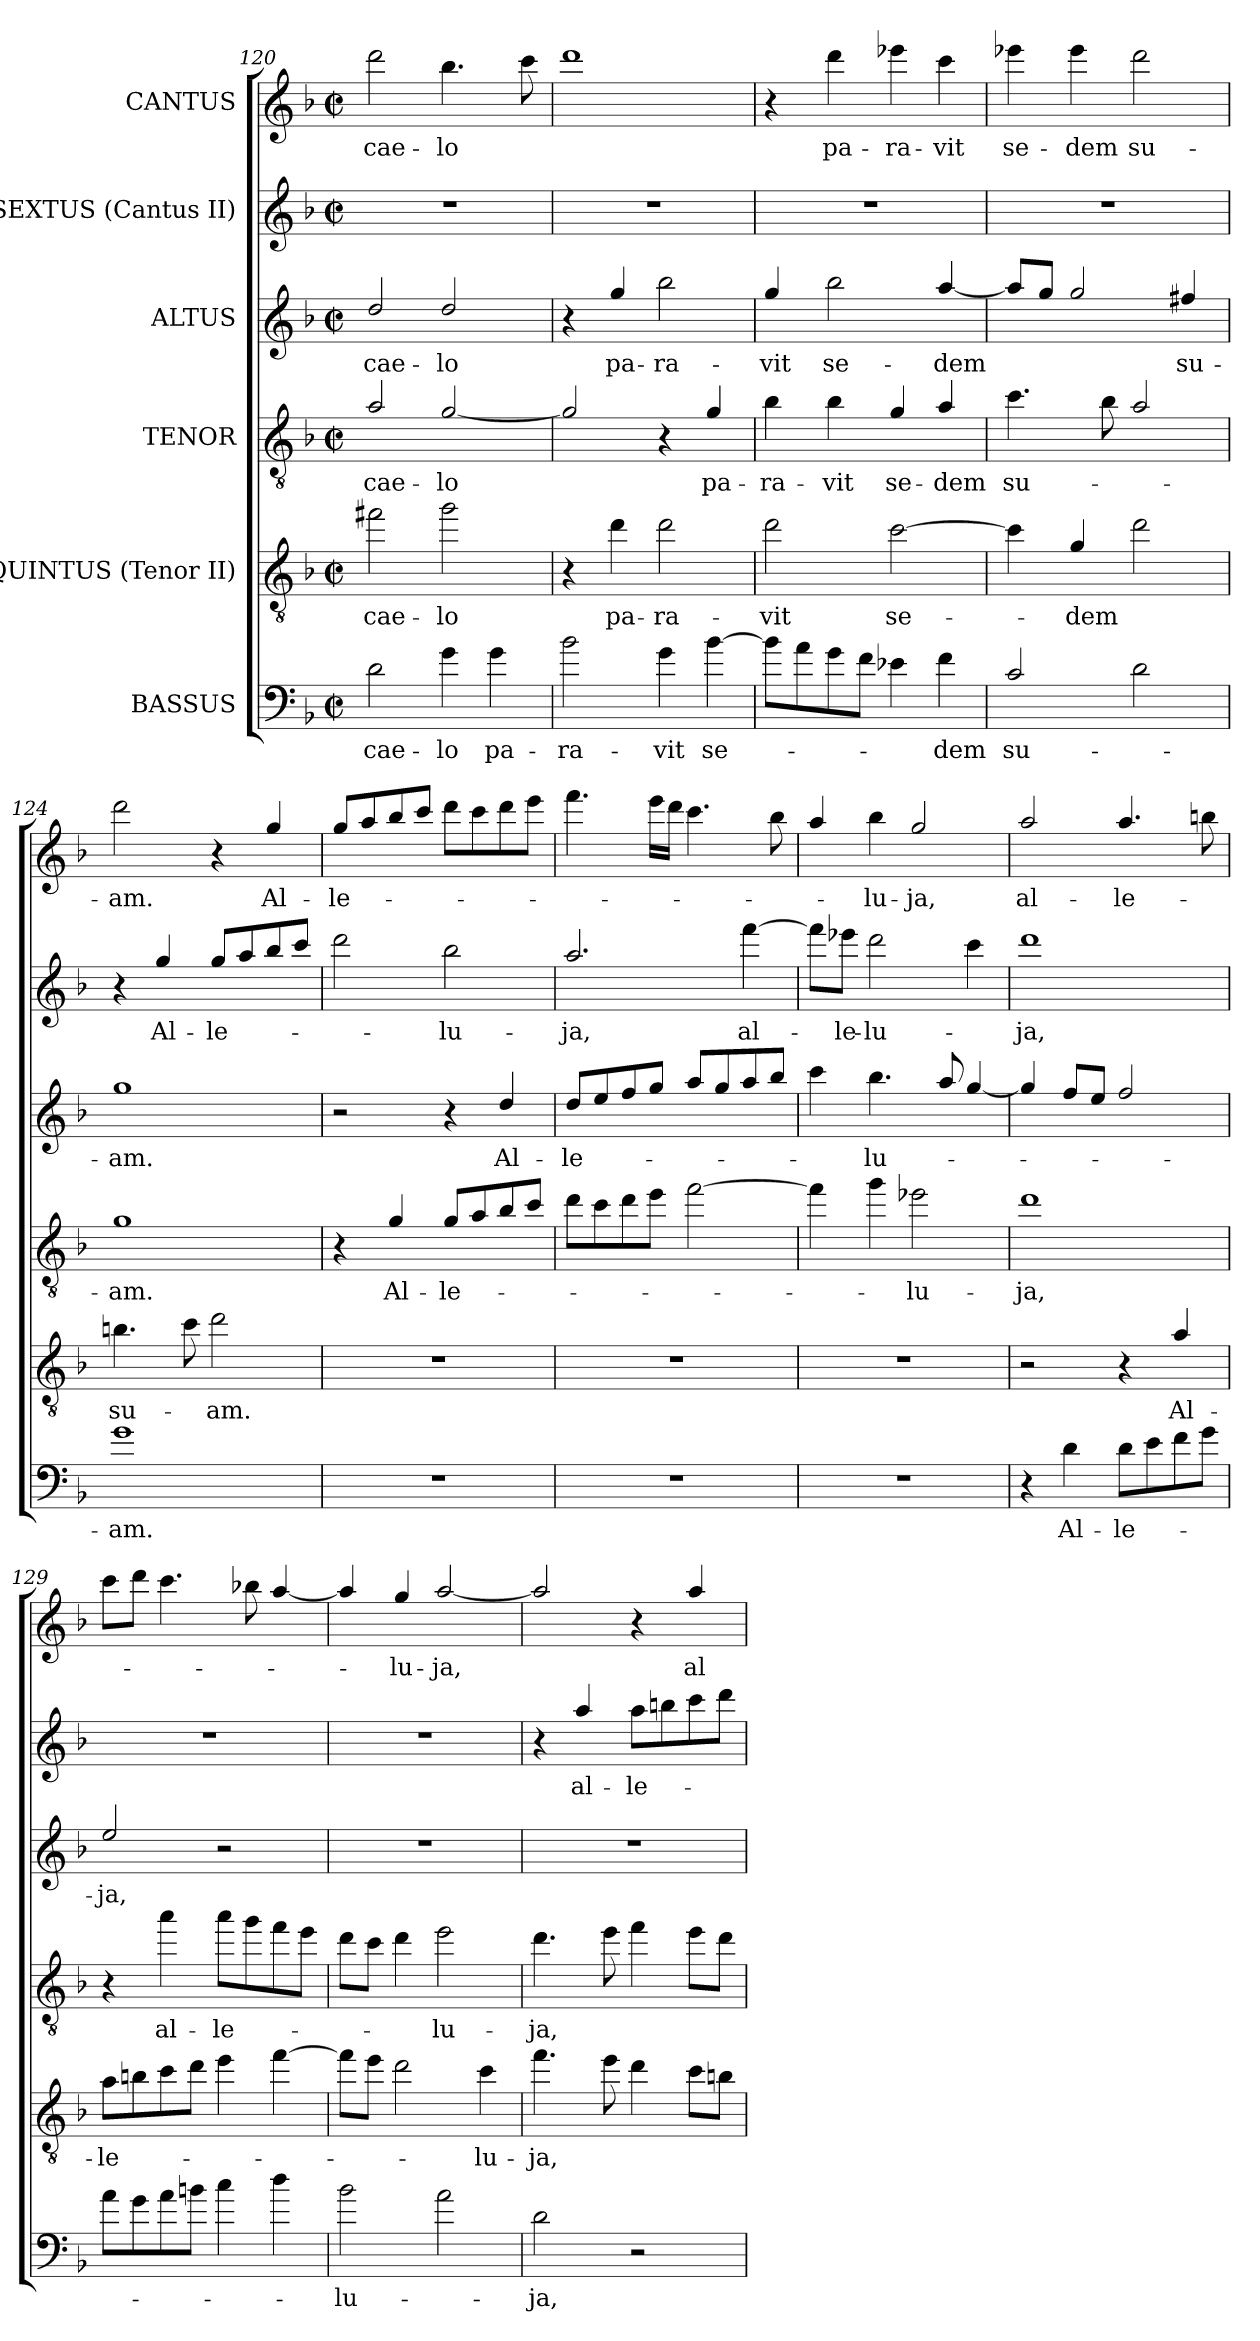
**kern	**text	**kern	**text	**kern	**text	**kern	**text	**kern	**text	**kern	**text
*part6	*part6	*part5	*part5	*part4	*part4	*part3	*part3	*part2	*part2	*part1	*part1
*staff6	*staff6	*staff5	*staff5	*staff4	*staff4	*staff3	*staff3	*staff2	*staff2	*staff1	*staff1
*I"BASSUS	*	*I"QUINTUS (Tenor II)	*	*I"TENOR	*	*I"ALTUS	*	*I"SEXTUS (Cantus II)	*	*I"CANTUS	*
*clefF4	*	*clefGv2	*	*clefGv2	*	*clefG2	*	*clefG2	*	*clefG2	*
*ITrd12c21	*	*ITrd8c14	*	*ITrd8c14	*	*ITrd12c21	*	*ITrd12c21	*	*ITrd12c21	*
*k[b-]	*	*k[b-]	*	*k[b-]	*	*k[b-]	*	*k[b-]	*	*k[b-]	*
*d:	*	*d:	*	*d:	*	*d:	*	*d:	*	*d:	*
*M2/2	*	*M2/2	*	*M2/2	*	*M2/2	*	*M2/2	*	*M2/2	*
*met(c|)	*	*met(c|)	*	*met(c|)	*	*met(c|)	*	*met(c|)	*	*met(c|)	*
=120	=120	=120	=120	=120	=120	=120	=120	=120	=120	=120	=120
2D\	cae-	2f#X\	cae-	2A/	cae-	2d/	cae-	1r	.	2dd\	cae-
4G\	-lo	2g\	-lo	[2G/	-lo	2d/	-lo	.	.	4.b-\	-lo
4G\	pa-	.	.	.	.	.	.	.	.	.	.
.	.	.	.	.	.	.	.	.	.	8cc\	.
=121	=121	=121	=121	=121	=121	=121	=121	=121	=121	=121	=121
2B-\	-ra-	4r	.	2G/]	.	4r	.	1r	.	1dd	.
.	.	4d\	pa-	.	.	4g/	pa-	.	.	.	.
4G\	-vit	2d\	-ra-	4r	.	2b-\	-ra-	.	.	.	.
[4B-\	se-	.	.	4G/	pa-	.	.	.	.	.	.
!!LO:LB:g=z
=122	=122	=122	=122	=122	=122	=122	=122	=122	=122	=122	=122
8B-\L]	.	2d\	-vit	4B-\	-ra-	4g/	-vit	1r	.	4r	.
8A\	.	.	.	.	.	.	.	.	.	.	.
8G\	.	.	.	4B-\	-vit	2b-\	se-	.	.	4dd\	pa-
8F\J	.	.	.	.	.	.	.	.	.	.	.
4E-X\	.	[2c\	se-	4G/	se-	.	.	.	.	4ee-X\	-ra-
4F\	-dem	.	.	4A/	-dem	[4a/	-dem	.	.	4cc\	-vit
=123	=123	=123	=123	=123	=123	=123	=123	=123	=123	=123	=123
2C/	su-	4c\]	.	4.c\	su-	8a/L]	.	1r	.	4ee-X\	se-
.	.	.	.	.	.	8g/J	.	.	.	.	.
.	.	4G/	-dem	.	.	2g/	.	.	.	4ee-\	-dem
.	.	.	.	8B-\	.	.	.	.	.	.	.
2D\	.	2d\	.	2A/	.	.	.	.	.	2dd\	su-
.	.	.	.	.	.	4f#X/	su-	.	.	.	.
=124	=124	=124	=124	=124	=124	=124	=124	=124	=124	=124	=124
1G	-am.	4.Bn\	su-	1G	-am.	1g	-am.	4r	.	2dd\	-am.
.	.	.	.	.	.	.	.	4g/	Al-	.	.
.	.	8c\	.	.	.	.	.	.	.	.	.
.	.	2d\	-am.	.	.	.	.	8g/L	-le-	4r	.
.	.	.	.	.	.	.	.	8a/	.	.	.
.	.	.	.	.	.	.	.	8b-/	.	4g/	Al-
.	.	.	.	.	.	.	.	8cc/J	.	.	.
=125	=125	=125	=125	=125	=125	=125	=125	=125	=125	=125	=125
1r	.	1r	.	4r	.	2r	.	2dd\	.	8g/L	-le-
.	.	.	.	.	.	.	.	.	.	8a/	.
.	.	.	.	4G/	Al-	.	.	.	.	8b-/	.
.	.	.	.	.	.	.	.	.	.	8cc/J	.
.	.	.	.	8G/L	-le-	4r	.	2b-\	-lu-	8dd\L	.
.	.	.	.	8A/	.	.	.	.	.	8cc\	.
.	.	.	.	8B-/	.	4d/	Al-	.	.	8dd\	.
.	.	.	.	8c/J	.	.	.	.	.	8ee\J	.
=126	=126	=126	=126	=126	=126	=126	=126	=126	=126	=126	=126
1r	.	1r	.	8d\L	.	8d/L	-le-	2.a/	-ja,	4.ff\	.
.	.	.	.	8c\	.	8e/	.	.	.	.	.
.	.	.	.	8d\	.	8f/	.	.	.	.	.
.	.	.	.	8e\J	.	8g/J	.	.	.	16ee\LL	.
.	.	.	.	.	.	.	.	.	.	16dd\JJ	.
.	.	.	.	[2f\	.	8a/L	.	.	.	4.cc\	.
.	.	.	.	.	.	8g/	.	.	.	.	.
.	.	.	.	.	.	8a/	.	[4ff\	al-	.	.
.	.	.	.	.	.	8b-/J	.	.	.	8b-\	.
=127	=127	=127	=127	=127	=127	=127	=127	=127	=127	=127	=127
1r	.	1r	.	4f\]	.	4cc\	.	8ff\L]	.	4a/	.
.	.	.	.	.	.	.	.	8ee-X\J	-le-	.	.
.	.	.	.	4g\	.	4.b-\	-lu-	2dd\	-lu-	4b-\	-lu-
.	.	.	.	2e-X\	-lu-	.	.	.	.	2g/	-ja,
.	.	.	.	.	.	8a/	.	.	.	.	.
.	.	.	.	.	.	[4g/	.	4cc\	.	.	.
=128	=128	=128	=128	=128	=128	=128	=128	=128	=128	=128	=128
4r	.	2r	.	1d	-ja,	4g/]	.	1dd	-ja,	2a/	al-
4D\	Al-	.	.	.	.	8f/L	.	.	.	.	.
.	.	.	.	.	.	8e/J	.	.	.	.	.
8D\L	-le-	4r	.	.	.	2f/	.	.	.	4.a/	-le-
8E\	.	.	.	.	.	.	.	.	.	.	.
8F\	.	4A/	Al-	.	.	.	.	.	.	.	.
8G\J	.	.	.	.	.	.	.	.	.	8bn\	.
!!LO:PB:g=z
=129	=129	=129	=129	=129	=129	=129	=129	=129	=129	=129	=129
8A\L	.	8A\L	-le-	4r	.	2e/	-ja,	1r	.	8cc\L	.
8G\	.	8Bn\	.	.	.	.	.	.	.	8dd\J	.
8A\	.	8c\	.	4a\	al-	.	.	.	.	4.cc\	.
8Bn\J	.	8d\J	.	.	.	.	.	.	.	.	.
4c\	.	4e\	.	8a\L	-le-	2r	.	.	.	.	.
.	.	.	.	8g\	.	.	.	.	.	8b-X\	.
4d\	.	[4f\	.	8f\	.	.	.	.	.	[4a/	.
.	.	.	.	8e\J	.	.	.	.	.	.	.
=130	=130	=130	=130	=130	=130	=130	=130	=130	=130	=130	=130
2B-\	-lu-	8f\L]	.	8d\L	.	1r	.	1r	.	4a/]	.
.	.	8e\J	.	8c\J	.	.	.	.	.	.	.
.	.	2d\	.	4d\	.	.	.	.	.	4g/	-lu-
2A\	.	.	.	2e\	-lu-	.	.	.	.	[2a/	-ja,
.	.	4c\	-lu-	.	.	.	.	.	.	.	.
=131	=131	=131	=131	=131	=131	=131	=131	=131	=131	=131	=131
2D\	-ja,	4.f\	-ja,	4.d\	-ja,	1r	.	4r	.	2a/]	.
.	.	.	.	.	.	.	.	4a/	al-	.	.
.	.	8e\	.	8e\	.	.	.	.	.	.	.
2r	.	4d\	.	4f\	.	.	.	8a\L	-le-	4r	.
.	.	.	.	.	.	.	.	8bn\	.	.	.
.	.	8c\L	.	8e\L	.	.	.	8cc\	.	4a/	al-
.	.	8Bn\J	.	8d\J	.	.	.	8dd\J	.	.	.
=	=	=	=	=	=	=	=	=	=	=	=
*-	*-	*-	*-	*-	*-	*-	*-	*-	*-	*-	*-
